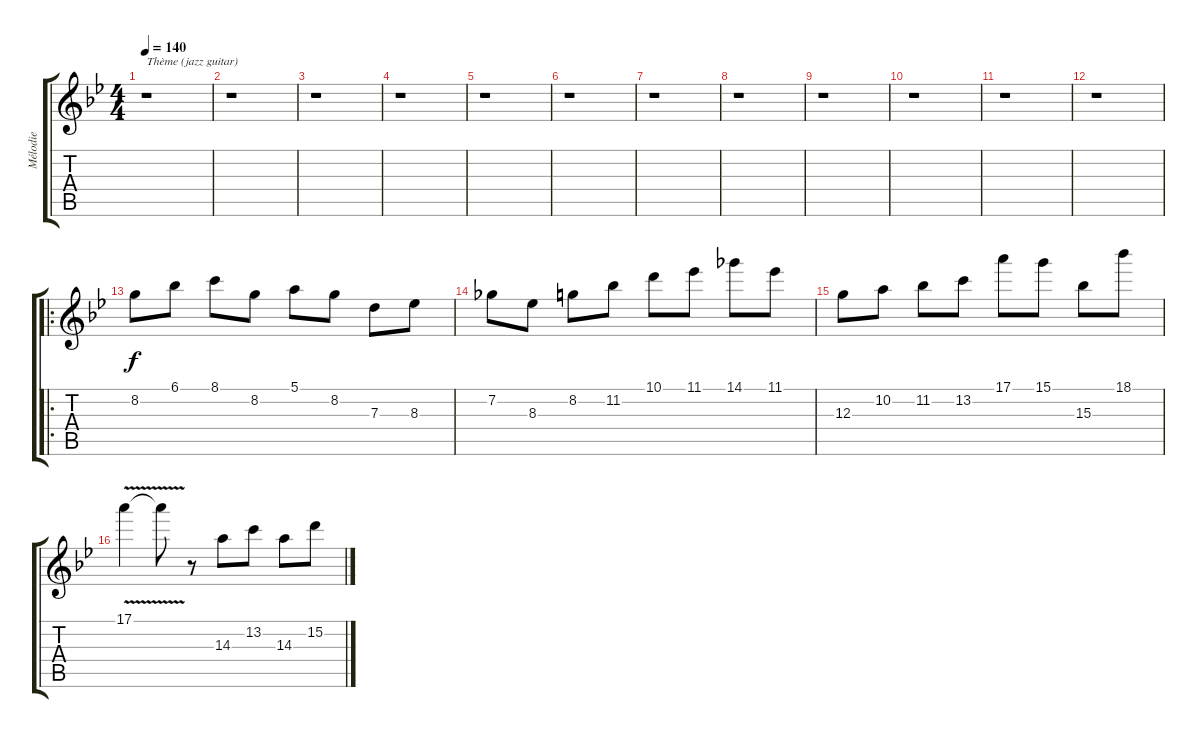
\track ("Mélodie" "Mélodie") {instrument acousticguitarnylon}
\staff {score tabs}
\tuning (E4 B3 G3 D3 A2 E2) {hide}
\ts (4 4)
\tempo 140
\clef g2
\ks gminor
r.1{txt "Thème (jazz guitar)" dy f instrument acousticguitarnylon} |
r.1 |
r.1 |
r.1 |
r.1 |
r.1 |
r.1 |
r.1 |
r.1 |
r.1 |
r.1 |
r.1 |
\ro
8.2.8 6.1.8 8.1.8 8.2.8 5.1.8 8.2.8 7.3.8 8.3.8 |
7.2.8 8.3.8 8.2.8 11.2.8 10.1.8 11.1.8 14.1.8 11.1.8 |
12.3.8 10.2.8 11.2.8 13.2.8 17.1.8 15.1.8 15.3.8 18.1.8 |
17.1{v}.4 17.1{t}.8 r.8 14.3.8 13.2.8 14.3.8 15.2.8
